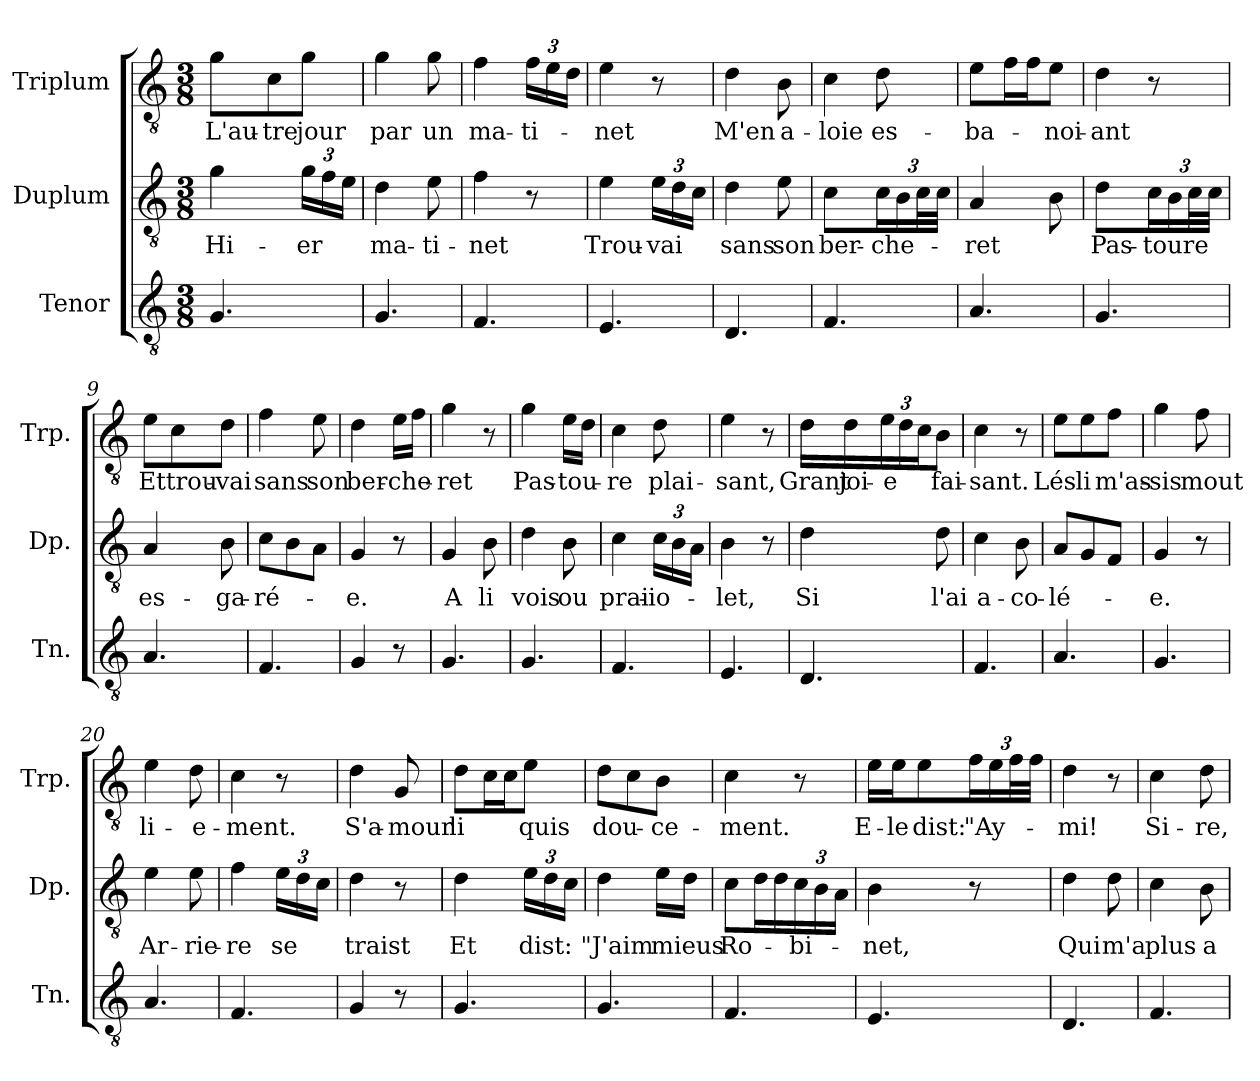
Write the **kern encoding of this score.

**kern	**kern	**text	**kern	**text
*part3	*part2	*part2	*part1	*part1
*staff3	*staff2	*staff2	*staff1	*staff1
*I"Tenor	*I"Duplum	*	*I"Triplum	*
*I'Tn.	*I'Dp.	*	*I'Trp.	*
*clefGv2	*clefGv2	*	*clefGv2	*
*k[]	*k[]	*	*k[]	*
*M3/8	*M3/8	*	*M3/8	*
=1	=1	=1	=1	=1
!	!	!LO:LY:b	!	!LO:LY:b
4.G/	4g\	Hi-	8g\L	L'au-
!	!	!	!	!LO:LY:b
.	.	.	8c\	-tre
*	*Xbrackettup	*	*	*
!	!	!LO:LY:b	!	!LO:LY:b
.	24g\LL	-er	8g\J	jour
.	24f\	.	.	.
.	24e\JJ	.	.	.
=2	=2	=2	=2	=2
!	!	!LO:LY:b	!	!LO:LY:b
4.G/	4d\	ma-	4g\	par
!	!	!LO:LY:b	!	!LO:LY:b
.	8e\	-ti-	8g\	un
=3	=3	=3	=3	=3
!	!	!LO:LY:b	!	!LO:LY:b
4.F/	4f\	-net	4f\	ma-
*	*	*	*Xbrackettup	*
!	!	!	!	!LO:LY:b
.	8r	.	24f\LL	-ti-
.	.	.	24e\	.
.	.	.	24d\JJ	.
=4	=4	=4	=4	=4
!	!	!LO:LY:b	!	!LO:LY:b
4.E/	4e\	Trou-	4e\	-net
!	!	!LO:LY:b	!	!
.	24e\LL	-vai	8r	.
.	24d\	.	.	.
.	24c\JJ	.	.	.
=5	=5	=5	=5	=5
!	!	!LO:LY:b	!	!LO:LY:b
4.D/	4d\	sans	4d\	M'en
!	!	!LO:LY:b	!	!LO:LY:b
.	8e\	son	8B\	a-
=6	=6	=6	=6	=6
!	!	!LO:LY:b	!	!LO:LY:b
4.F/	4c\	ber-	4c\	-loie
!	!	!LO:LY:b	!	!LO:LY:b
.	24c\LL	-che-	8d\	es-
.	24B\	.	.	.
*	*tremolo	*	*	*
.	48c\	.	.	.
.	48c\JJJ	.	.	.
*	*Xtremolo	*	*	*
=7	=7	=7	=7	=7
!	!	!LO:LY:b	!	!LO:LY:b
4.A/	4A/	-ret	8e\L	-ba-
*	*	*	*tremolo	*
.	.	.	16f\	.
.	.	.	16f\	.
*	*	*	*Xtremolo	*
!	!	!	!	!LO:LY:b
.	8B\	.	8e\J	-noi-
=8	=8	=8	=8	=8
!	!	!LO:LY:b	!	!LO:LY:b
4.G/	4d\	Pas-	4d\	-ant
!	!	!LO:LY:b	!	!
.	24c\LL	-toure	8r	.
.	24B\	.	.	.
*	*tremolo	*	*	*
.	48c\	.	.	.
.	48c\JJJ	.	.	.
*	*Xtremolo	*	*	*
!!LO:LB:g=z
=9	=9	=9	=9	=9
!	!	!LO:LY:b	!	!LO:LY:b
4.A/	4A/	es-	8e\L	Et
!	!	!	!	!LO:LY:b
.	.	.	8c\	trou-
!	!	!LO:LY:b	!	!LO:LY:b
.	8B\	-ga-	8d\J	-vai
=10	=10	=10	=10	=10
!	!	!LO:LY:b	!	!LO:LY:b
4.F/	8c\L	-ré-	4f\	sans
.	8B\	.	.	.
!	!	!	!	!LO:LY:b
.	8A\J	.	8e\	son
=11	=11	=11	=11	=11
!	!	!LO:LY:b	!	!LO:LY:b
4G/	4G/	-e.	4d\	ber-
!	!	!	!	!LO:LY:b
8r	8r	.	16e\LL	-che-
.	.	.	16f\JJ	.
=12	=12	=12	=12	=12
!	!	!LO:LY:b	!	!LO:LY:b
4.G/	4G/	A	4g\	-ret
!	!	!LO:LY:b	!	!
.	8B\	li	8r	.
=13	=13	=13	=13	=13
!	!	!LO:LY:b	!	!LO:LY:b
4.G/	4d\	vois	4g\	Pas-
!	!	!LO:LY:b	!	!LO:LY:b
.	8B\	ou	16e\LL	-tou-
.	.	.	16d\JJ	.
=14	=14	=14	=14	=14
!	!	!LO:LY:b	!	!LO:LY:b
4.F/	4c\	prai-	4c\	-re
!	!	!LO:LY:b	!	!LO:LY:b
.	24c\LL	-io-	8d\	plai-
.	24B\	.	.	.
.	24A\JJ	.	.	.
=15	=15	=15	=15	=15
!	!	!LO:LY:b	!	!LO:LY:b
4.E/	4B\	-let,	4e\	-sant,
.	8r	.	8r	.
=16	=16	=16	=16	=16
!	!	!LO:LY:b	!	!LO:LY:b
4.D/	4d\	Si	16d\LL	Grant
!	!	!	!	!LO:LY:b
.	.	.	16d\	joi-
!	!	!	!	!LO:LY:b
.	.	.	24e\	-e
.	.	.	24d\	.
.	.	.	24c\J	.
!	!	!LO:LY:b	!	!LO:LY:b
.	8d\	l'ai	8B\J	fai-
=17	=17	=17	=17	=17
!	!	!LO:LY:b	!	!LO:LY:b
4.F/	4c\	a-	4c\	-sant.
!	!	!LO:LY:b	!	!
.	8B\	-co-	8r	.
!!LO:LB:g=z
=18	=18	=18	=18	=18
!	!	!LO:LY:b	!	!LO:LY:b
4.A/	8A/L	-lé-	8e\L	Lés
!	!	!	!	!LO:LY:b
.	8G/	.	8e\	li
!	!	!	!	!LO:LY:b
.	8F/J	.	8f\J	m'as-
=19	=19	=19	=19	=19
!	!	!LO:LY:b	!	!LO:LY:b
4.G/	4G/	-e.	4g\	-sis
!	!	!	!	!LO:LY:b
.	8r	.	8f\	mout
=20	=20	=20	=20	=20
!	!	!LO:LY:b	!	!LO:LY:b
4.A/	4e\	Ar-	4e\	li-
!	!	!LO:LY:b	!	!LO:LY:b
.	8e\	-rie-	8d\	-e-
=21	=21	=21	=21	=21
!	!	!LO:LY:b	!	!LO:LY:b
4.F/	4f\	-re	4c\	-ment.
!	!	!LO:LY:b	!	!
.	24e\LL	se	8r	.
.	24d\	.	.	.
.	24c\JJ	.	.	.
=22	=22	=22	=22	=22
!	!	!LO:LY:b	!	!LO:LY:b
4G/	4d\	traist	4d\	S'a-
!	!	!	!	!LO:LY:b
8r	8r	.	8G/	-mour
=23	=23	=23	=23	=23
!	!	!LO:LY:b	!	!LO:LY:b
4.G/	4d\	Et	8d\L	li
*	*	*	*tremolo	*
.	.	.	16c\	.
.	.	.	16c\	.
*	*	*	*Xtremolo	*
!	!	!LO:LY:b	!	!LO:LY:b
.	24e\LL	dist:	8e\J	quis
.	24d\	.	.	.
.	24c\JJ	.	.	.
=24	=24	=24	=24	=24
!	!	!LO:LY:b	!	!LO:LY:b
4.G/	4d\	"J'aim	8d\L	dou-
.	.	.	8c\	.
!	!	!LO:LY:b	!	!LO:LY:b
.	16e\LL	mieus	8B\J	-ce-
.	16d\JJ	.	.	.
=25	=25	=25	=25	=25
!	!	!LO:LY:b	!	!LO:LY:b
4.F/	8c\L	Ro-	4c\	-ment.
*	*tremolo	*	*	*
.	16d\	.	.	.
.	16d\	.	.	.
*	*Xtremolo	*	*	*
!	!	!LO:LY:b	!	!
.	24c\L	-bi-	8r	.
.	24B\	.	.	.
.	24A\JJ	.	.	.
!!LO:LB:g=z
=26	=26	=26	=26	=26
!	!	!LO:LY:b	!	!LO:LY:b
4.E/	4B\	-net,	16e\LL	E-
!	!	!	!	!LO:LY:b
.	.	.	16e\J	-le
!	!	!	!	!LO:LY:b
.	.	.	8e\	dist:
!	!	!	!	!LO:LY:b
.	8r	.	24f\L	"Ay-
.	.	.	24e\	.
*	*	*	*tremolo	*
.	.	.	48f\	.
.	.	.	48f\JJJ	.
*	*	*	*Xtremolo	*
=27	=27	=27	=27	=27
!	!	!LO:LY:b	!	!LO:LY:b
4.D/	4d\	Qui	4d\	-mi!
!	!	!LO:LY:b	!	!
.	8d\	m'a	8r	.
=28	=28	=28	=28	=28
!	!	!LO:LY:b	!	!LO:LY:b
4.F/	4c\	plus	4c\	Si-
!	!	!LO:LY:b	!	!LO:LY:b
.	8B\	a-	8d\	-re,
=	=	=	=	=
*-	*-	*-	*-	*-
